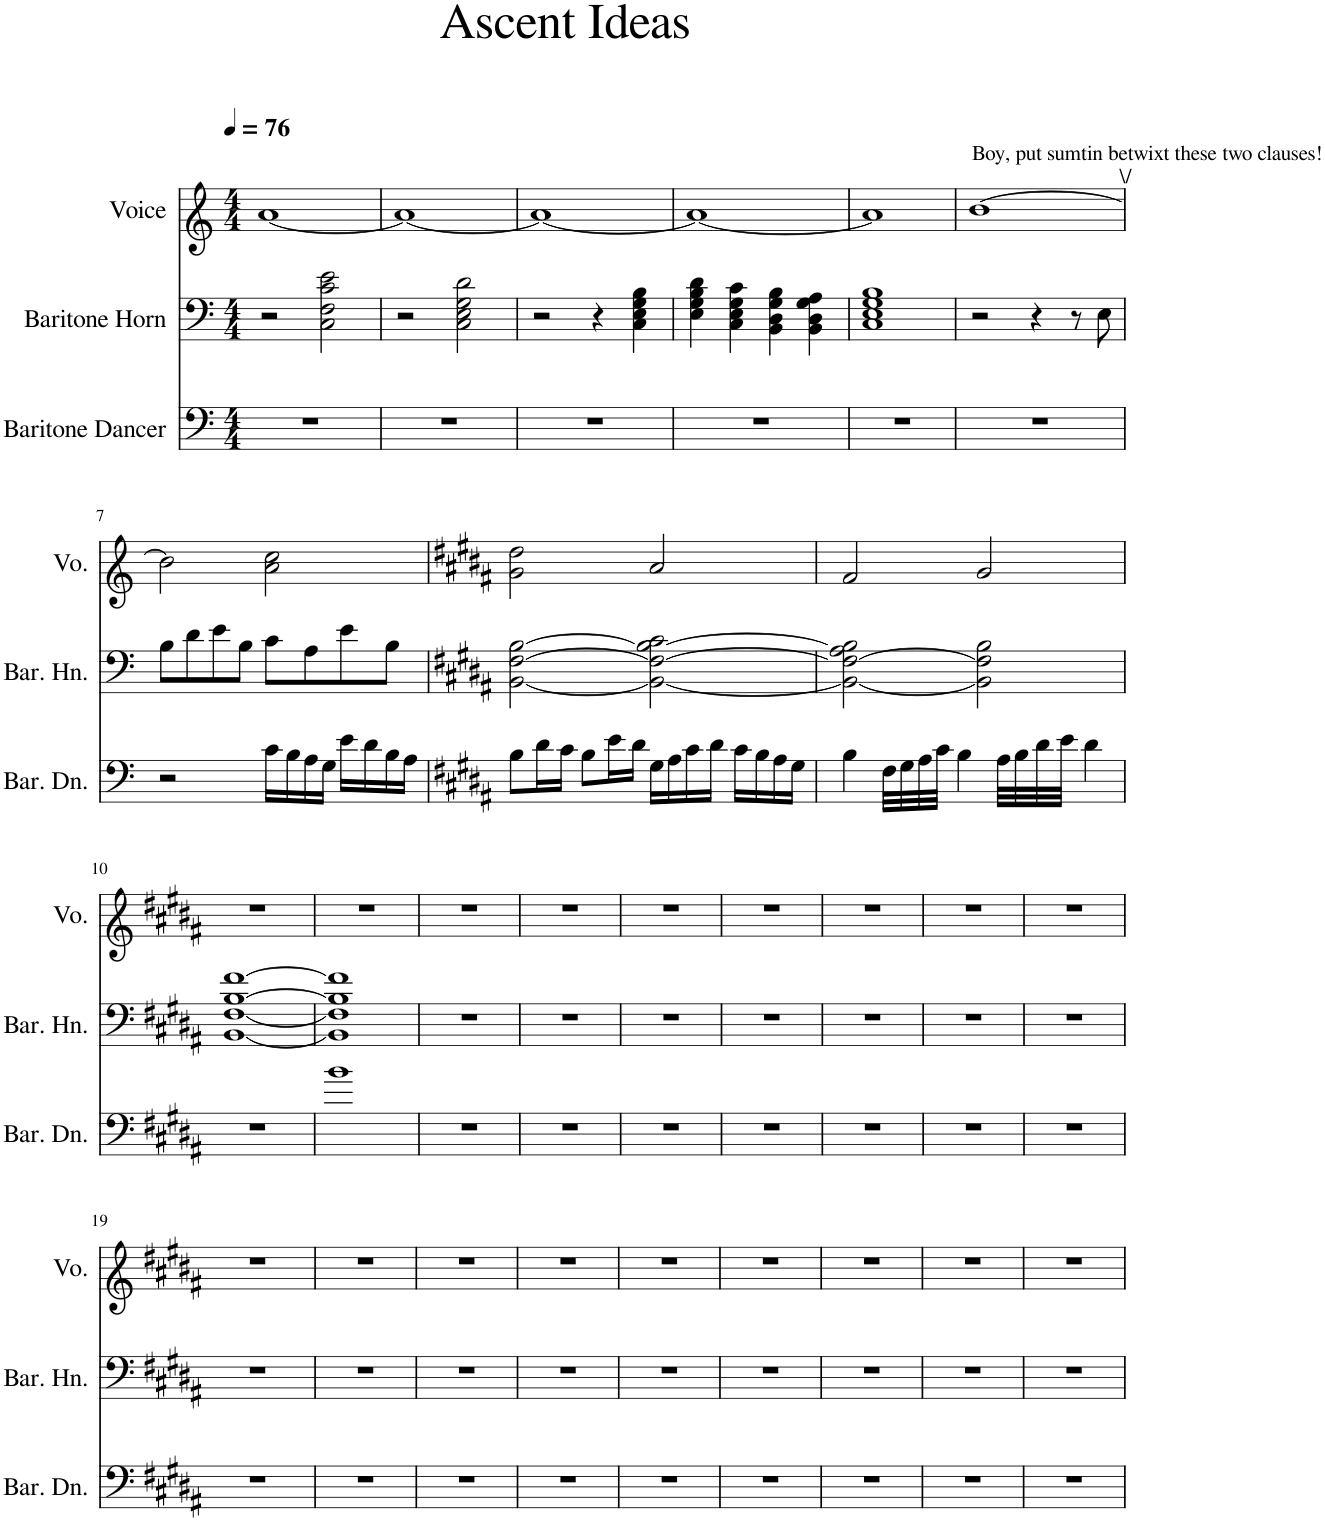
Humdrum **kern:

**kern	**kern	**kern
*part3	*part2	*part1
*staff3	*staff2	*staff1
*I"Baritone Dancer	*I"Baritone Horn	*I"Voice
*I'Bar. Dn.	*I'Bar. Hn.	*I'Vo.
*clefF4	*clefF4	*clefG1
*ITrd4c7	*ITrd4c7	*
*k[]	*k[]	*k[]
*M4/4	*M4/4	*M4/4
*MM76	*MM76	*MM76
=1	=1	=1
1r	2r	[1cc
.	2C\ 2F\ 2c\ 2e\	.
=2	=2	=2
1r	2r	1cc_
.	2C\ 2E\ 2G\ 2d\	.
=3	=3	=3
1r	2r	1cc_
.	4r	.
.	4C\ 4E\ 4G\ 4B\	.
=4	=4	=4
1r	4E\ 4G\ 4B\ 4d\	1cc_
.	4C\ 4E\ 4G\ 4c\	.
.	4BB\ 4D\ 4G\ 4B\	.
.	4BB\ 4D\ 4G\ 4A\	.
=5	=5	=5
1r	1C 1E 1G 1B	1cc]
=6	=6	=6
!	!	!LO:TX:a:t=Boy, put sumtin betwixt these two clauses!
!	!	!LO:TX:a:t=\/
1r	2r	[1dd
.	4r	.
.	8r	.
.	8E\	.
!!LO:LB:g=z
=7	=7	=7
2r	8B\L	2dd\]
.	8d\	.
.	8e\	.
.	8B\J	.
16c\LL	8c\L	2cc\ 2ee\
16B\	.	.
16A\	8A\	.
16G\JJ	.	.
16e\LL	8e\	.
16d\	.	.
16B\	8B\J	.
16A\JJ	.	.
=8	=8	=8
*k[f#c#g#d#a#]	*k[f#c#g#d#a#]	*k[f#c#g#d#a#]
8B\L	[2BB\ [2F#\ [2B\	2b\ 2ff#\
16d#\L	.	.
16c#\JJ	.	.
8B\L	.	.
16e\L	.	.
16d#\JJ	.	.
16G#\LL	2BB\_ 2F#\_ 2B\_ 2c#\	2cc#/
16A#\	.	.
16c#\	.	.
16d#\JJ	.	.
16c#\LL	.	.
16B\	.	.
16A#\	.	.
16G#\JJ	.	.
=9	=9	=9
4B\	2BB\_ 2F#\_ 2A#\ 2B\]	2a#/
32F#\LLL	.	.
32G#\	.	.
32A#\	.	.
32c#\JJJ	.	.
4B\	.	.
.	2BB\] 2F#\] 2B\	2b/
32A#\LLL	.	.
32B\	.	.
32d#\	.	.
32e\JJJ	.	.
4d#\	.	.
!!LO:LB:g=z
=10	=10	=10
1r	[1BB [1F# [1B [1f#	1r
=11	=11	=11
1b	1BB] 1F#] 1B] 1f#]	1r
=12	=12	=12
1r	1r	1r
=13	=13	=13
1r	1r	1r
=14	=14	=14
1r	1r	1r
=15	=15	=15
1r	1r	1r
=16	=16	=16
1r	1r	1r
=17	=17	=17
1r	1r	1r
=18	=18	=18
1r	1r	1r
!!LO:LB:g=z
=19	=19	=19
1r	1r	1r
=20	=20	=20
1r	1r	1r
=21	=21	=21
1r	1r	1r
=22	=22	=22
1r	1r	1r
=23	=23	=23
1r	1r	1r
=24	=24	=24
1r	1r	1r
=25	=25	=25
1r	1r	1r
=26	=26	=26
1r	1r	1r
=27	=27	=27
1r	1r	1r
=	=	=
*-	*-	*-
